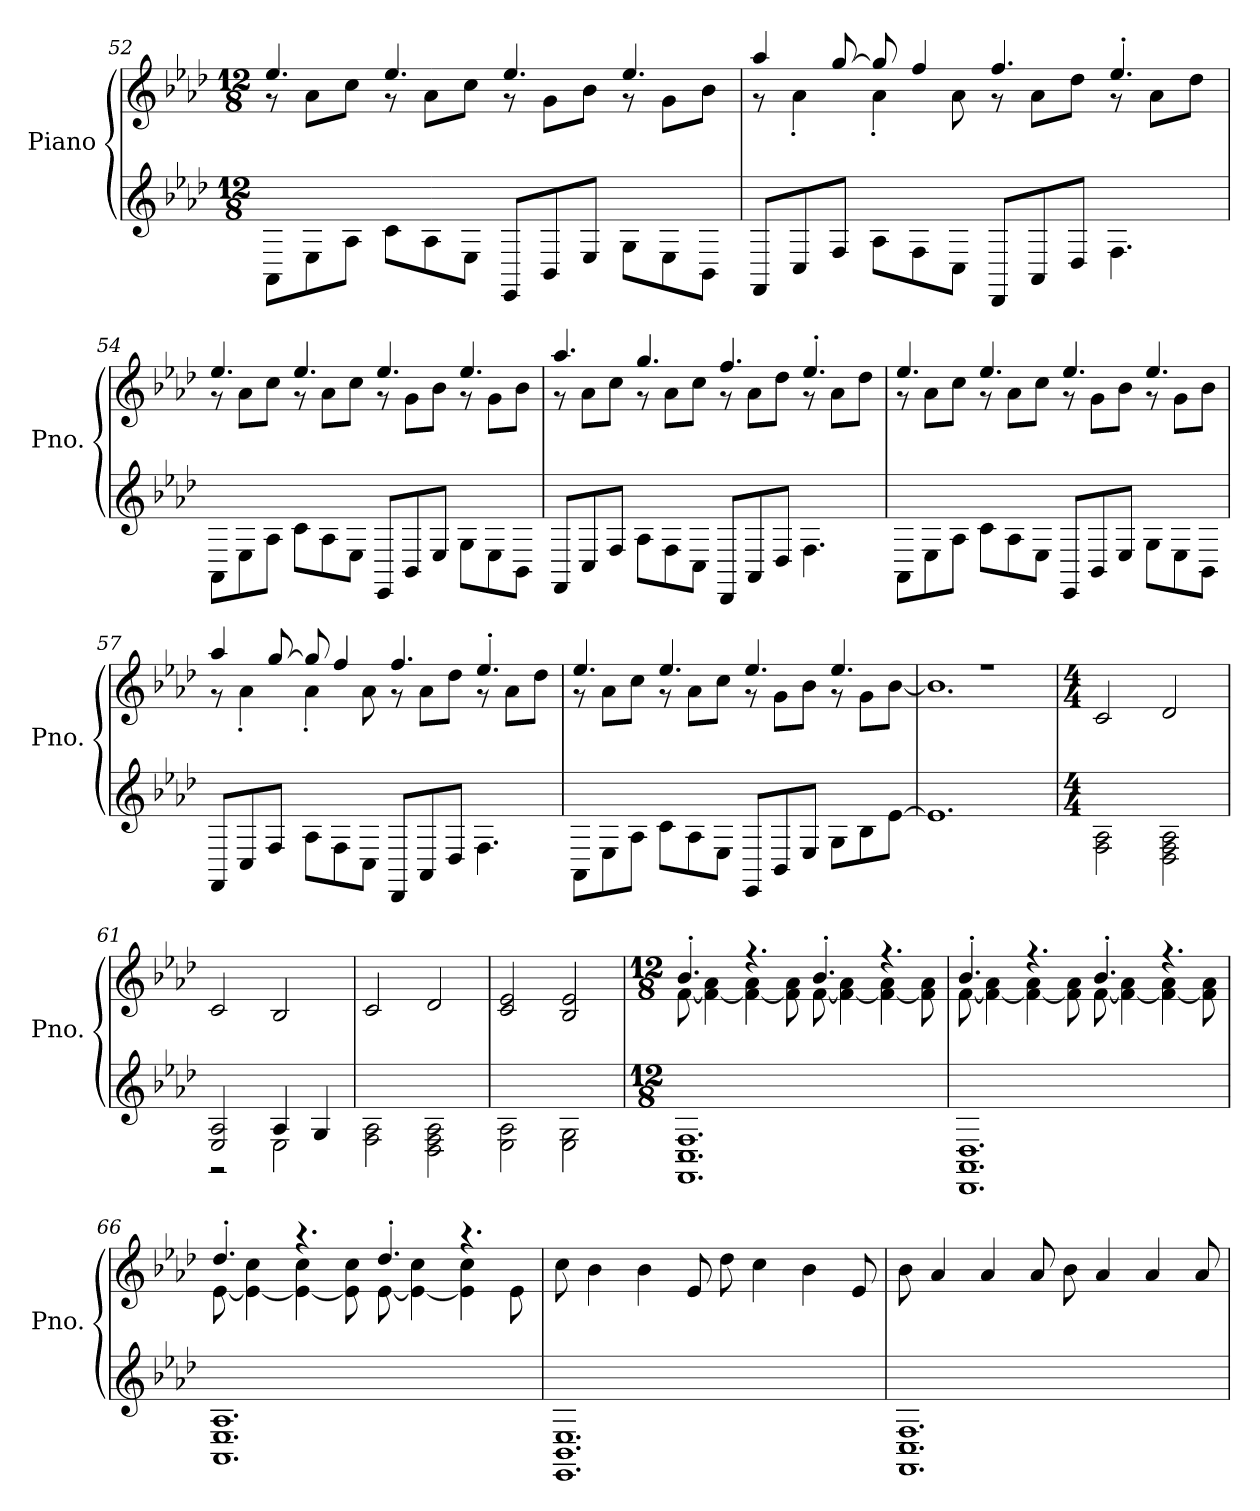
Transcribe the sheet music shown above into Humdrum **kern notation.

**kern	**kern
*part1	*part1
*staff2	*staff1
*I"Piano	*
*I'Pno.	*
!!LO:LB:g=z
*clefG2	*clefG2
*k[b-e-a-d-]	*k[b-e-a-d-]
*M12/8	*M12/8
=52	=52
*	*^
8AA-\L	4.ee-/	8r
8E-\	.	8a-\L
8A-\J	.	8cc\J
8c\L	4.ee-/	8r
8A-\	.	8a-\L
8E-\J	.	8cc\J
8EE-/L	4.ee-/	8r
8BB-/	.	8g\L
8E-/J	.	8b-\J
8G\L	4.ee-/	8r
8E-\	.	8g\L
8BB-\J	.	8b-\J
=53	=53	=53
8FF/L	4aa-/	8r
8C/	.	4a-'\
8F/J	[8gg/	.
8A-\L	8gg/]	4a-'\
8F\	4ff/	.
8C\J	.	8a-\
8DD-/L	4.ff/	8r
8AA-/	.	8a-\L
8D-/J	.	8dd-\J
4.F\	4.ee-'/	8r
.	.	8a-\L
.	.	8dd-\J
=54	=54	=54
8AA-\L	4.ee-/	8r
8E-\	.	8a-\L
8A-\J	.	8cc\J
8c\L	4.ee-/	8r
8A-\	.	8a-\L
8E-\J	.	8cc\J
8EE-/L	4.ee-/	8r
8BB-/	.	8g\L
8E-/J	.	8b-\J
8G\L	4.ee-/	8r
8E-\	.	8g\L
8BB-\J	.	8b-\J
!!LO:PB:g=z	!!
=55	=55	=55
8FF/L	4.aa-/	8r
8C/	.	8a-\L
8F/J	.	8cc\J
8A-\L	4.gg/	8r
8F\	.	8a-\L
8C\J	.	8cc\J
8DD-/L	4.ff/	8r
8AA-/	.	8a-\L
8D-/J	.	8dd-\J
4.F\	4.ee-'/	8r
.	.	8a-\L
.	.	8dd-\J
=56	=56	=56
8AA-\L	4.ee-/	8r
8E-\	.	8a-\L
8A-\J	.	8cc\J
8c\L	4.ee-/	8r
8A-\	.	8a-\L
8E-\J	.	8cc\J
8EE-/L	4.ee-/	8r
8BB-/	.	8g\L
8E-/J	.	8b-\J
8G\L	4.ee-/	8r
8E-\	.	8g\L
8BB-\J	.	8b-\J
=57	=57	=57
8FF/L	4aa-/	8r
8C/	.	4a-'\
8F/J	[8gg/	.
8A-\L	8gg/]	4a-'\
8F\	4ff/	.
8C\J	.	8a-\
8DD-/L	4.ff/	8r
8AA-/	.	8a-\L
8D-/J	.	8dd-\J
4.F\	4.ee-'/	8r
.	.	8a-\L
.	.	8dd-\J
!!LO:LB:g=z	!!
=58	=58	=58
8AA-\L	4.ee-/	8r
8E-\	.	8a-\L
8A-\J	.	8cc\J
8c\L	4.ee-/	8r
8A-\	.	8a-\L
8E-\J	.	8cc\J
*	*MM70	*
8EE-/L	4.ee-/	8r
*	*MM90	*
8BB-/	.	8g\L
8E-/J	.	8b-\J
*	*MM70	*
8G\L	4.ee-/	8r
*	*MM30	*
8B-\	.	8g\L
[8e-\J	.	[8b-\J
=59	=59	=59
1.e-]	1.r	1.b-]
*	*v	*v
=60	=60
*M4/4	*M4/4
*	*MM50
2F\ 2A-\	2c/
2D-\ 2F\ 2A-\	2d-/
=61	=61
*^	*
2E-/ 2A-/	2r	2c/
4A-/	2E-\	2B-/
4G/	.	.
*v	*v	*
=62	=62
2F\ 2A-\	2c/
2D-\ 2F\ 2A-\	2d-/
=63	=63
*	*MM30
2E-\ 2A-\	2c/ 2e-/
*	*MM17
2E-\ 2G\	2B-/ 2e-/
!!LO:LB:g=z
=64	=64
*M12/8	*M12/8
*	*MM120
*	*^
1.FF 1.C 1.F	4.b-'/	[8f\
.	.	4f\_ 4a-\
.	4.r	4f\_ 4a-\
.	.	8f\] 8a-\
.	4.b-'/	[8f\
.	.	4f\_ 4a-\
.	4.r	4f\_ 4a-\
.	.	8f\] 8a-\
=65	=65	=65
1.DD- 1.AA- 1.D-	4.b-'/	[8f\
.	.	4f\_ 4a-\
.	4.r	4f\_ 4a-\
.	.	8f\] 8a-\
.	4.b-'/	[8f\
.	.	4f\_ 4a-\
.	4.r	4f\_ 4a-\
.	.	8f\] 8a-\
!!LO:LB:g=z	!!
=66	=66	=66
1.AA- 1.E- 1.A-	4.dd-'/	[8e-\
.	.	4e-\_ 4cc\
.	4.r	4e-\_ 4cc\
.	.	8e-\] 8cc\
.	4.dd-'/	[8e-\
.	.	4e-\_ 4cc\
.	4.r	4e-\] 4cc\
.	.	8e-\
*	*v	*v
=67	=67
1.EE- 1.BB- 1.E-	8cc\
.	4b-\
.	4b-\
.	8e-/
.	8dd-\
.	4cc\
.	4b-\
.	8e-/
=68	=68
1.FF 1.C 1.F	8b-\
.	4a-/
.	4a-/
.	8a-/
.	8b-\
.	4a-/
.	4a-/
.	8a-/
=	=
*-	*-
